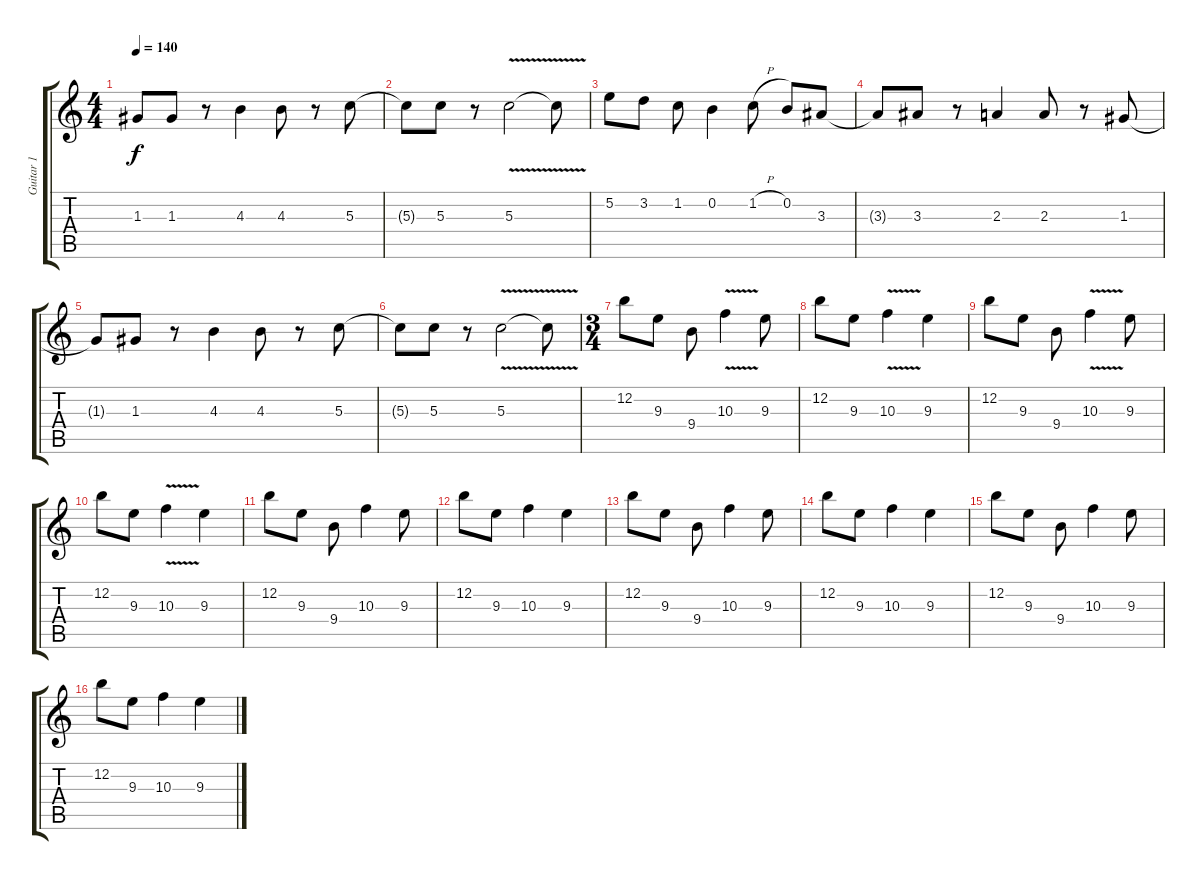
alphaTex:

\track ("Guitar 1" "Guitar 1") {instrument overdrivenguitar}
\staff {score tabs}
\tuning (E4 B3 G3 D3 A2 E2) {hide}
\ts (4 4)
\tempo 140
\clef g2
\ks c
1.3{t}.8{dy f} 1.3.8 r.8 4.3.4 4.3.8 r.8 5.3.8 |
5.3{t}.8 5.3.8 r.8 5.3{v}.2 5.3{t}.8 |
5.2.8 3.2.8 1.2.8 0.2.4 1.2{h}.8 0.2.8 3.3.8 |
3.3{t}.8 3.3.8 r.8 2.3.4 2.3.8 r.8 1.3.8 |
1.3{t}.8 1.3.8 r.8 4.3.4 4.3.8 r.8 5.3.8 |
5.3{t}.8 5.3.8 r.8 5.3{v}.2 5.3{t}.8 |
\ts (3 4)
12.2.8 9.3.8 9.4.8 10.3{v}.4 9.3.8 |
12.2.8 9.3.8 10.3{v}.4 9.3.4 |
12.2.8 9.3.8 9.4.8 10.3{v}.4 9.3.8 |
12.2.8 9.3.8 10.3{v}.4 9.3.4 |
12.2.8 9.3.8 9.4.8 10.3.4 9.3.8 |
12.2.8 9.3.8 10.3.4 9.3.4 |
12.2.8 9.3.8 9.4.8 10.3.4 9.3.8 |
12.2.8 9.3.8 10.3.4 9.3.4 |
12.2.8 9.3.8 9.4.8 10.3.4 9.3.8 |
12.2.8 9.3.8 10.3.4 9.3.4
